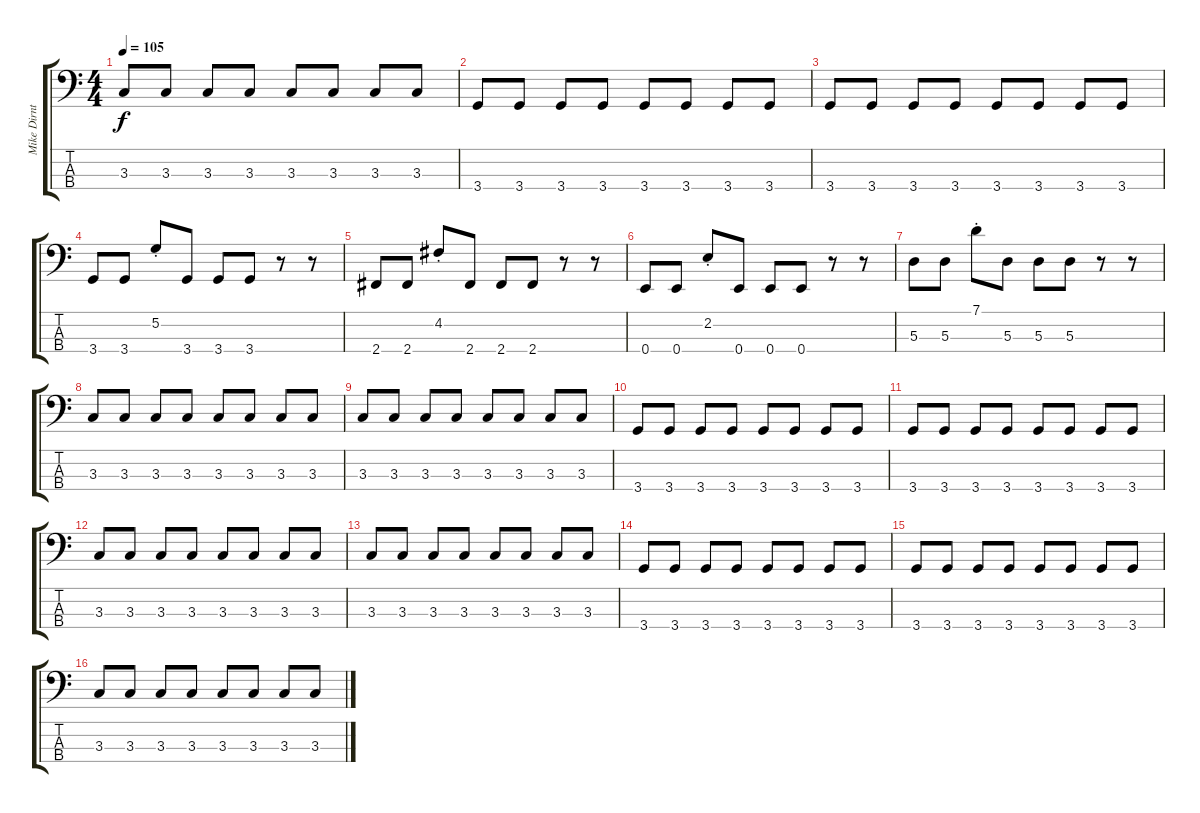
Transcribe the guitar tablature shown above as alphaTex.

\track ("Mike Dirnt" "Mike Dirnt") {instrument electricbassfinger}
\staff {score tabs}
\tuning (G2 D2 A1 E1) {hide}
\ts (4 4)
\tempo 105
\clef f4
\ks c
3.3.8{dy f} 3.3.8 3.3.8 3.3.8 3.3.8 3.3.8 3.3.8 3.3.8 |
3.4.8 3.4.8 3.4.8 3.4.8 3.4.8 3.4.8 3.4.8 3.4.8 |
3.4.8 3.4.8 3.4.8 3.4.8 3.4.8 3.4.8 3.4.8 3.4.8 |
3.4.8 3.4.8 5.2{st}.8 3.4.8 3.4.8 3.4.8 r.8 r.8 |
2.4.8 2.4.8 4.2{st}.8 2.4.8 2.4.8 2.4.8 r.8 r.8 |
0.4.8 0.4.8 2.2{st}.8 0.4.8 0.4.8 0.4.8 r.8 r.8 |
5.3.8 5.3.8 7.1{st}.8 5.3.8 5.3.8 5.3.8 r.8 r.8 |
3.3.8 3.3.8 3.3.8 3.3.8 3.3.8 3.3.8 3.3.8 3.3.8 |
3.3.8 3.3.8 3.3.8 3.3.8 3.3.8 3.3.8 3.3.8 3.3.8 |
3.4.8 3.4.8 3.4.8 3.4.8 3.4.8 3.4.8 3.4.8 3.4.8 |
3.4.8 3.4.8 3.4.8 3.4.8 3.4.8 3.4.8 3.4.8 3.4.8 |
3.3.8 3.3.8 3.3.8 3.3.8 3.3.8 3.3.8 3.3.8 3.3.8 |
3.3.8 3.3.8 3.3.8 3.3.8 3.3.8 3.3.8 3.3.8 3.3.8 |
3.4.8 3.4.8 3.4.8 3.4.8 3.4.8 3.4.8 3.4.8 3.4.8 |
3.4.8 3.4.8 3.4.8 3.4.8 3.4.8 3.4.8 3.4.8 3.4.8 |
3.3.8 3.3.8 3.3.8 3.3.8 3.3.8 3.3.8 3.3.8 3.3.8
